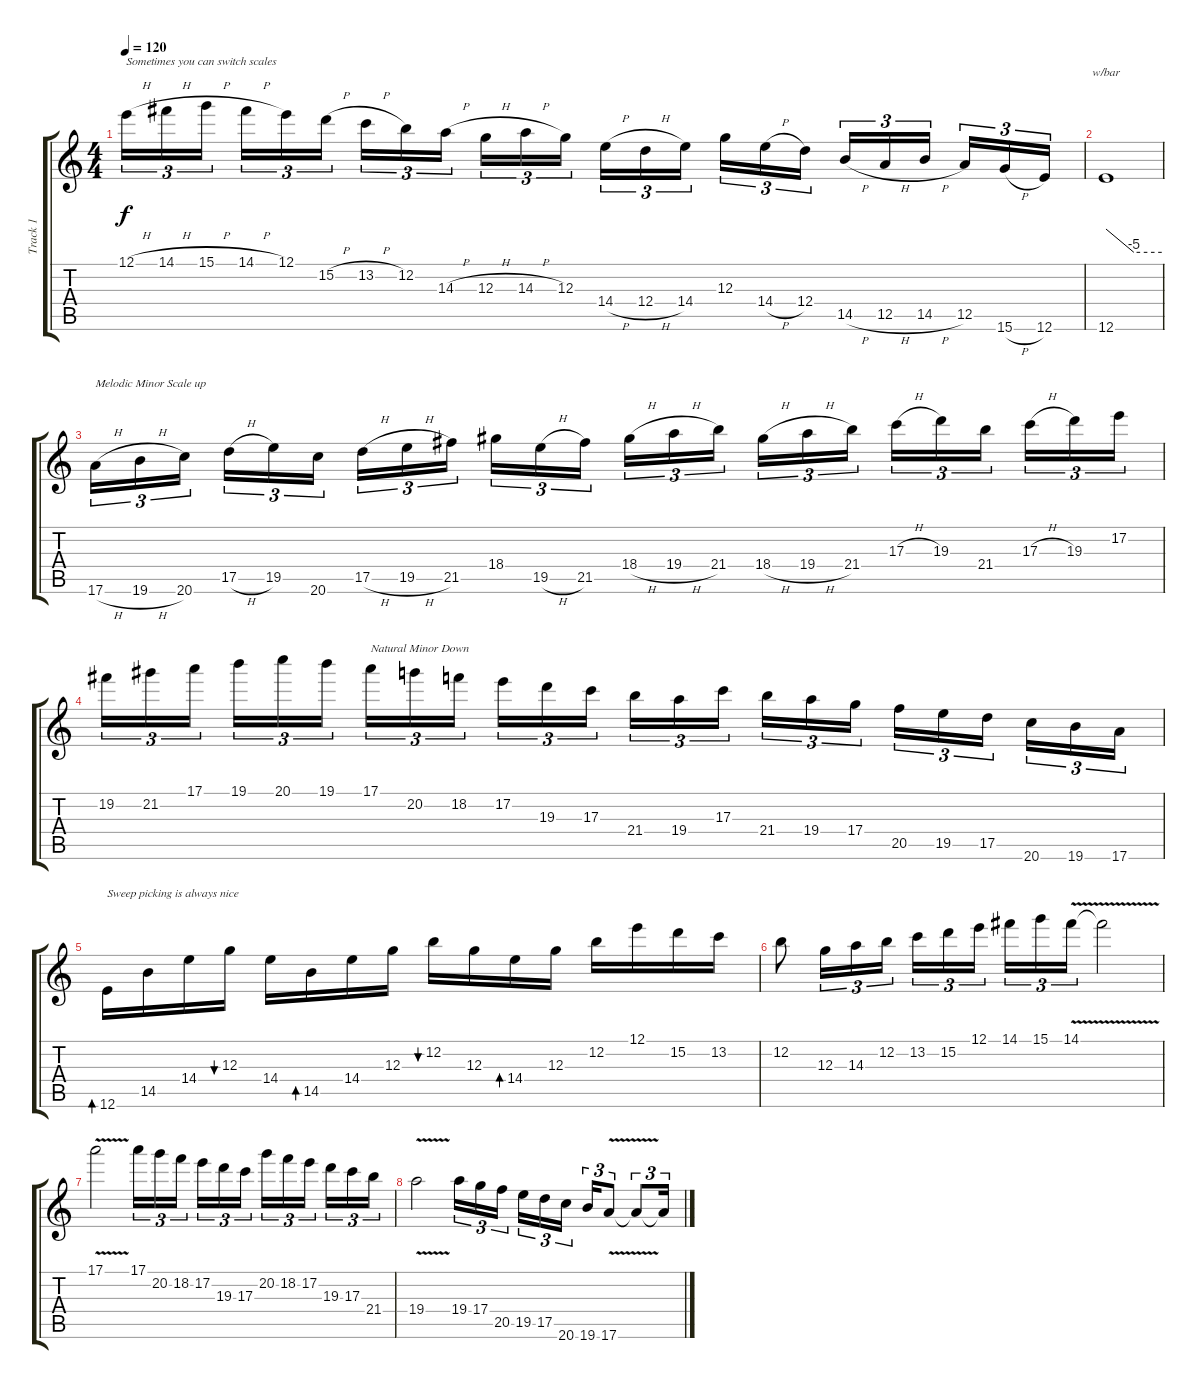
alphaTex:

\track ("Track 1" "Track 1") {instrument overdrivenguitar}
\staff {score tabs}
\tuning (E4 B3 G3 D3 A2 E2) {hide}
\ts (4 4)
\tempo 120
\clef g2
\ks c
12.1{h}.16{tu (3 2) txt "Sometimes you can switch scales" dy f} 14.1{h}.16{tu (3 2)} 15.1{h}.16{tu (3 2) beam splitsecondary} 14.1{h}.16{tu (3 2)} 12.1.16{tu (3 2)} 15.2{h}.16{tu (3 2)} 13.2{h}.16{tu (3 2)} 12.2.16{tu (3 2)} 14.3{h}.16{tu (3 2) beam splitsecondary} 12.3{h}.16{tu (3 2)} 14.3{h}.16{tu (3 2)} 12.3.16{tu (3 2)} 14.4{h}.16{tu (3 2)} 12.4{h}.16{tu (3 2)} 14.4.16{tu (3 2) beam splitsecondary} 12.3.16{tu (3 2)} 14.4{h}.16{tu (3 2)} 12.4.16{tu (3 2)} 14.5{h}.16{tu (3 2)} 12.5{h}.16{tu (3 2)} 14.5{h}.16{tu (3 2) beam splitsecondary} 12.5.16{tu (3 2)} 15.6{h}.16{tu (3 2)} 12.6.16{tu (3 2)} |
12.6.1{tbe (custom default 0 0 30 -20 60 -20)} |
17.6{h}.16{tu (3 2) txt "Melodic Minor Scale up"} 19.6{h}.16{tu (3 2)} 20.6.16{tu (3 2) beam splitsecondary} 17.5{h}.16{tu (3 2)} 19.5.16{tu (3 2)} 20.6.16{tu (3 2)} 17.5{h}.16{tu (3 2)} 19.5{h}.16{tu (3 2)} 21.5.16{tu (3 2) beam splitsecondary} 18.4.16{tu (3 2)} 19.5{h}.16{tu (3 2)} 21.5.16{tu (3 2)} 18.4{h}.16{tu (3 2)} 19.4{h}.16{tu (3 2)} 21.4.16{tu (3 2) beam splitsecondary} 18.4{h}.16{tu (3 2)} 19.4{h}.16{tu (3 2)} 21.4.16{tu (3 2)} 17.3{h}.16{tu (3 2)} 19.3.16{tu (3 2)} 21.4.16{tu (3 2) beam splitsecondary} 17.3{h}.16{tu (3 2)} 19.3.16{tu (3 2)} 17.2.16{tu (3 2)} |
19.2.16{tu (3 2)} 21.2.16{tu (3 2)} 17.1.16{tu (3 2) beam splitsecondary} 19.1.16{tu (3 2)} 20.1.16{tu (3 2)} 19.1.16{tu (3 2)} 17.1.16{tu (3 2) txt "Natural Minor Down"} 20.2.16{tu (3 2)} 18.2.16{tu (3 2) beam splitsecondary} 17.2.16{tu (3 2)} 19.3.16{tu (3 2)} 17.3.16{tu (3 2)} 21.4.16{tu (3 2)} 19.4.16{tu (3 2)} 17.3.16{tu (3 2) beam splitsecondary} 21.4.16{tu (3 2)} 19.4.16{tu (3 2)} 17.4.16{tu (3 2)} 20.5.16{tu (3 2)} 19.5.16{tu (3 2)} 17.5.16{tu (3 2) beam splitsecondary} 20.6.16{tu (3 2)} 19.6.16{tu (3 2)} 17.6.16{tu (3 2)} |
12.6.16{bd 30 txt "Sweep picking is always nice"} 14.5.16 14.4.16 12.3.16{bu 30} 14.4.16 14.5.16{bd 30} 14.4.16 12.3.16 12.2.16{bu 30} 12.3.16 14.4.16{bd 30} 12.3.16 12.2.16 12.1.16 15.2.16 13.2.16 |
12.2.8 12.3.16{tu (3 2)} 14.3.16{tu (3 2)} 12.2.16{tu (3 2)} 13.2.16{tu (3 2)} 15.2.16{tu (3 2)} 12.1.16{tu (3 2) beam splitsecondary} 14.1.16{tu (3 2)} 15.1.16{tu (3 2)} 14.1{v}.16{tu (3 2)} 14.1{t}.2 |
17.1{v}.2 17.1.16{tu (3 2)} 20.2.16{tu (3 2)} 18.2.16{tu (3 2) beam splitsecondary} 17.2.16{tu (3 2)} 19.3.16{tu (3 2)} 17.3.16{tu (3 2)} 20.2.16{tu (3 2)} 18.2.16{tu (3 2)} 17.2.16{tu (3 2) beam splitsecondary} 19.3.16{tu (3 2)} 17.3.16{tu (3 2)} 21.4.16{tu (3 2)} |
19.4{v}.2 19.4.16{tu (3 2)} 17.4.16{tu (3 2)} 20.5.16{tu (3 2) beam splitsecondary} 19.5.16{tu (3 2)} 17.5.16{tu (3 2)} 20.6.16{tu (3 2)} 19.6.16{tu (3 2)} 17.6{v}.8{tu (3 2)} 17.6{t}.8{tu (3 2)} 17.6{t}.16{tu (3 2)}
